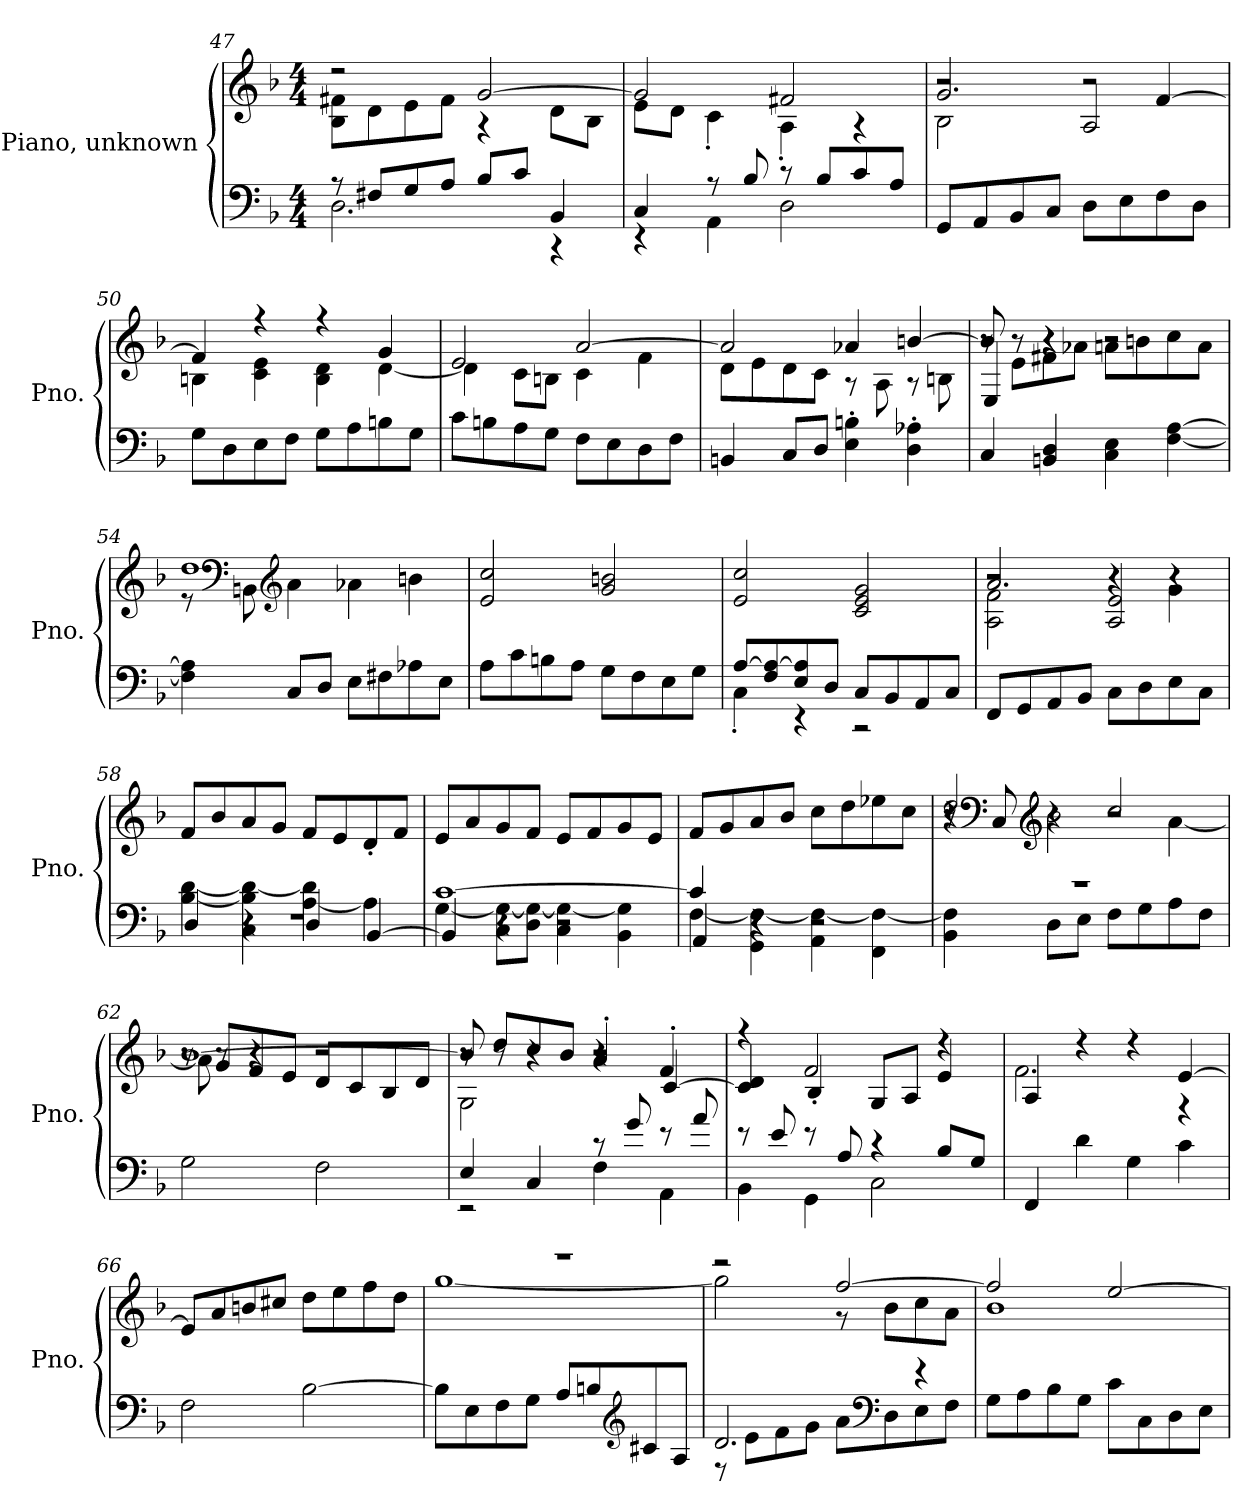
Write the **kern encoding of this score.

**kern	**kern
*part1	*part1
*staff2	*staff1
*I"Piano, unknown	*
*I'Pno.	*
*clefF4	*clefG2
*k[b-]	*k[b-]
*M4/4	*M4/4
=47	=47
*^	*^
8r	2.D\	2r	8B-\ 8f#X\L
8F#X/L	.	.	8d\
8G/	.	.	8e\
8A/J	.	.	8f#\J
8B-/L	.	[2g/	4r
8c/J	.	.	.
4BB-/	4r	.	8d\L
.	.	.	8B-\J
=48	=48	=48	=48
4C/	4r	2g/]	8e\L
.	.	.	8d\J
8r	4AA\	.	4c'\
8B-/	.	.	.
8r	2D\	2f#X/	4A'\
8B-/L	.	.	.
8c/	.	.	4r
8A/J	.	.	.
*v	*v	*	*
!!LO:LB:g=z
=49	=49	=49
*	*	*^
8GG/L	2.g/	2B-\	2r
8AA/	.	.	.
8BB-/	.	.	.
8C/J	.	.	.
8D\L	.	2r	2A/
8E\	.	.	.
8F\	[4f/	.	.
8D\J	.	.	.
*	*	*v	*v
=50	=50	=50
8G\L	4f/]	4Bn\
8D\	.	.
8E\	4r	4c\ 4e\
8F\J	.	.
8G\L	4r	4B\ 4d\
8A\	.	.
8Bn\	4g/	[4d\
8G\J	.	.
=51	=51	=51
8c\L	2e/	4d\]
8Bn\	.	.
8A\	.	8c\L
8G\J	.	8Bn\J
8F\L	[2a/	4c\
8E\	.	.
8D\	.	4f\
8F\J	.	.
=52	=52	=52
4BBn/	2a/]	8d\L
.	.	8e\
8C/L	.	8d\
8D/J	.	8c\J
4E\' 4Bn\'	4a-X/	8r
.	.	8A\
4D\' 4A-X\'	[4bn/	8r
.	.	8Bn\
!!LO:PB:g=z
=53	=53	=53
*	*	*^
4C/	8b/]	8r	4E/
.	8r	8e\L	.
4BBn/ 4D/	4r	8f#X\	4r
.	.	8a-X\J	.
4C\ 4E\	2r	8an\L	2r
.	.	8bn\	.
[4F\ [4A\	.	8cc\	.
.	.	8a\J	.
*	*	*v	*v
=54	=54	=54
4F\] 4A\]	1dd	8r
*	*clefF4	*
.	.	8BBn\
*	*clefG2	*
8C/L	.	4a\
8D/J	.	.
8E\L	.	4a-X\
8F#X\	.	.
8A-X\	.	4bn\
8E\J	.	.
*	*v	*v
=55	=55
8A\L	2e/ 2cc/
8c\	.
8Bn\	.
8A\J	.
8G\L	2g/ 2bn/
8F\	.
8E\	.
8G\J	.
=56	=56
*^	*
[8A/L	4C'\	2e/ 2cc/
8F/ 8A/_	.	.
8E/ 8A/]	4r	.
8D/J	.	.
8C/L	2r	2c/ 2e/ 2g/
8BB-/	.	.
8AA/	.	.
8C/J	.	.
*v	*v	*
!!LO:LB:g=z
=57	=57
*	*^
*	*	*^
8FF/L	2.a/	2A\ 2f\	2r
8GG/	.	.	.
8AA/	.	.	.
8BB-/J	.	.	.
8C\L	.	4r	2A/ 2e/
8D\	.	.	.
8E\	4r	4g\	.
8C\J	.	.	.
*	*v	*v	*v
=58	=58
*^	*
*	*^	*
1r	[4B-\ [4d\	4D/	8f/L
.	.	.	8b-/
.	4C\ 4B-\] 4d\_	4r	8a/
.	.	.	8g/J
.	[4A\ 4d\]	4D/	8f/L
.	.	.	8e/
.	4A\]	[4BB-/	8d'/
.	.	.	8f/J
=59	=59	=59	=59
[1c	[4G\	4BB-/]	8e/L
.	.	.	8a/
.	8C\ 8G\_L	4r	8g/
.	8D\ 8G\_J	.	8f/J
.	4C\ 4G\_	2r	8e/L
.	.	.	8f/
.	4BB-\ 4G\]	.	8g/
.	.	.	8e/J
=60	=60	=60	=60
4c/]	[4F\	4AA/	8f/L
.	.	.	8g/
4r	4GG\ 4F\_	4r	8a/
.	.	.	8b-/J
2r	4AA\ 4F\_	2r	8cc\L
.	.	.	8dd\
.	4FF\ 4F\_	.	8ee-X\
.	.	.	8cc\J
*	*v	*v	*
!!LO:LB:g=z
=61	=61	=61
*	*	*^
*	*	*	*^
1r	4BB-\ 4F\]	2dd/	4r	8r
*	*	*clefF4	*	*
.	.	.	.	8C/
*	*	*clefG2	*	*
.	8D\L	.	2b-\	4r
.	8E\J	.	.	.
.	8F\L	2cc/	.	2r
.	8G\	.	.	.
.	8A\	.	[4a\	.
.	8F\J	.	.	.
*v	*v	*	*	*
=62	=62	=62	=62
2G\	[1b-	8a\]	8r
.	.	8r	8g/L
.	.	4r	8f/
.	.	.	8e/J
2F\	.	2r	8d/L
.	.	.	8c/
.	.	.	8B-/
.	.	.	8d/J
=63	=63	=63	=63
*^	*	*	*
4E/	2r	8b-/]	2G\	8r
.	.	8r	.	8dd/L
4C/	.	4r	.	8cc/
.	.	.	.	8b-/J
8r	4F\	4r	2r	4a'/
8g/	.	.	.	.
8r	4AA\	4f'/	.	[4c/
8a/	.	.	.	.
*	*	*	*v	*v
=64	=64	=64	=64
8r	4BB-\	4r	4c/] 4d/
8e/	.	.	.
8r	4GG\	2f/	4B-'/
8A/	.	.	.
4r	2C\	.	8G/L
.	.	.	8A/J
8B-/L	.	4r	4e/
8G/J	.	.	.
*v	*v	*	*
!!LO:LB:g=z	!!
=65	=65	=65
4FF/	4A/	2.f\
4d\	4r	.
4G\	4r	.
4c\	[4e/	4r
*	*v	*v
=66	=66
2F\	8e/L]
.	8a/
.	8bn/
.	8cc#X/J
[2B-\	8dd\L
.	8ee\
.	8ff\
.	8dd\J
=67	=67
*	*^
8B-\L]	1r	[1gg
8E\	.	.
8F\	.	.
8G\J	.	.
8A/L	.	.
8Bn/	.	.
*clefG2	*	*
8c#X/	.	.
8A/J	.	.
=68	=68	=68
*^	*	*
2.d/	8r	2r	2gg\]
.	8e\L	.	.
.	8f\	.	.
.	8g\J	.	.
.	8a\L	[2ff/	8r
*clefF4	*	*	*
.	8D\	.	8b-\L
4r	8E\	.	8cc\
.	8F\J	.	8a\J
*v	*v	*	*
!!LO:LB:g=z	!!
=69	=69	=69
8G\L	2ff/]	1b-
8A\	.	.
8B-\	.	.
8G\J	.	.
8c\L	[2ee/	.
8C\	.	.
8D\	.	.
8E\J	.	.
*	*v	*v
=	=
*-	*-
